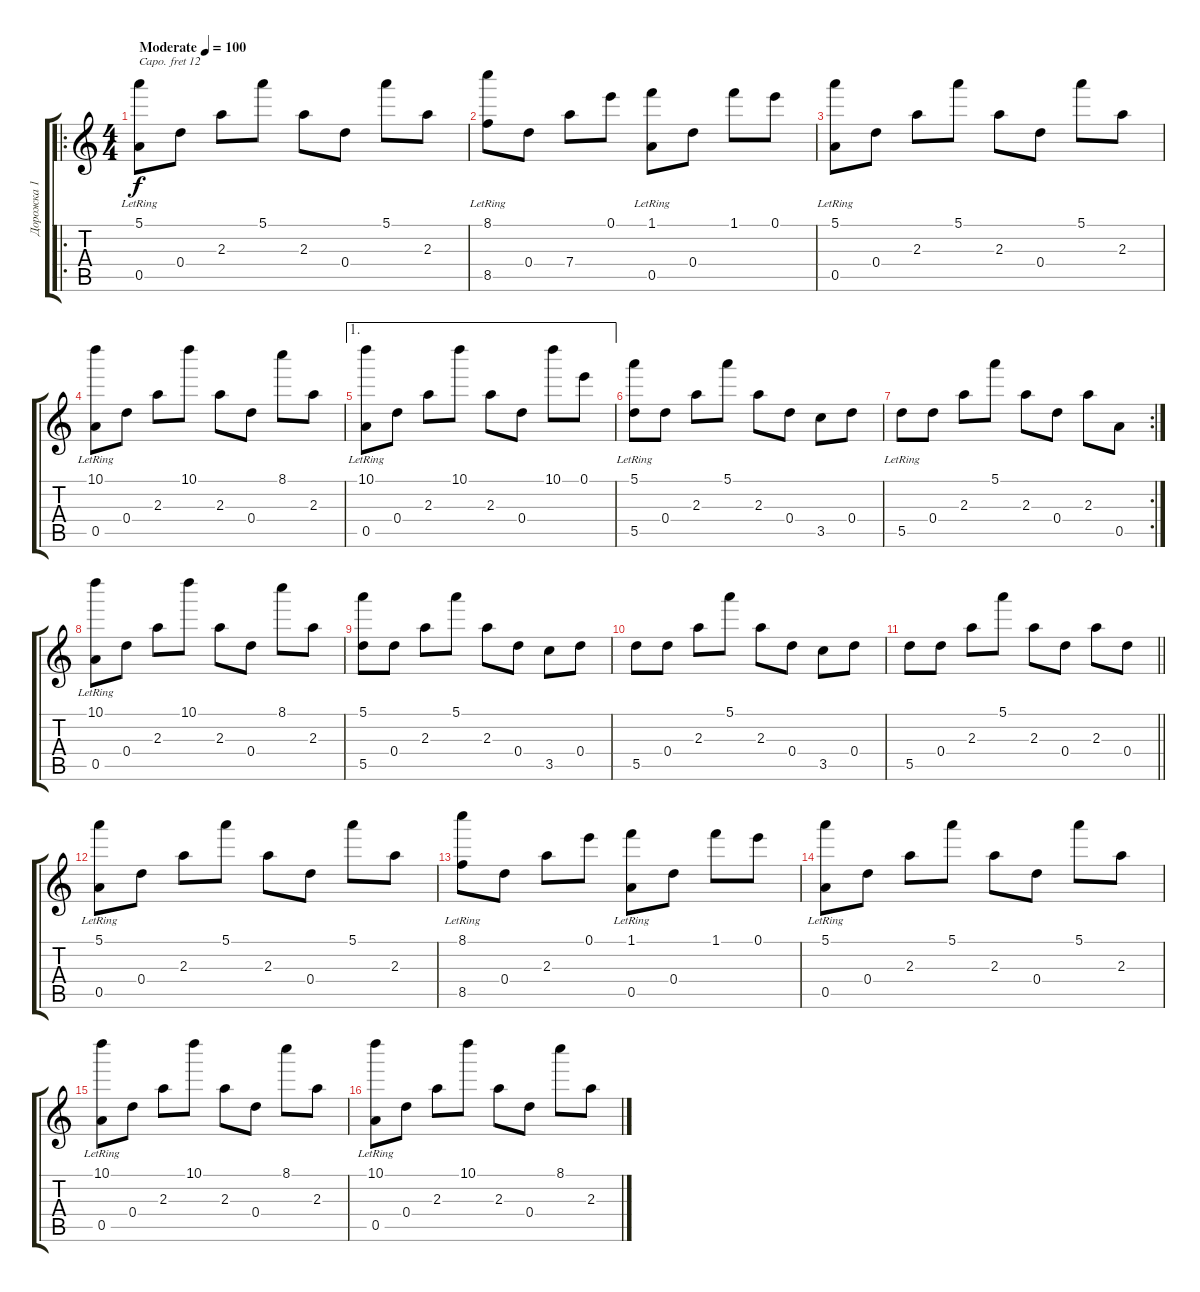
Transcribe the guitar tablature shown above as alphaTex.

\track ("Дорожка 1" "Дорожка 1") {instrument acousticguitarsteel}
\staff {score tabs}
\capo 12
\tuning (E4 B3 G3 D3 A2 E2) {hide}
\ro
\ts (4 4)
\tempo (100 "Moderate")
\clef g2
\ks c
(5.1 0.5{lr}).8{dy f instrument acousticguitarsteel} 0.4.8 2.3.8 5.1.8 2.3.8 0.4.8 5.1.8 2.3.8 |
(8.1 8.5{lr}).8 0.4.8 7.4.8 0.1.8 (1.1 0.5{lr}).8 0.4.8 1.1.8 0.1.8 |
(5.1 0.5{lr}).8 0.4.8 2.3.8 5.1.8 2.3.8 0.4.8 5.1.8 2.3.8 |
(10.1 0.5{lr}).8 0.4.8 2.3.8 10.1.8 2.3.8 0.4.8 8.1.8 2.3.8 |
\ae 1
(10.1 0.5{lr}).8 0.4.8 2.3.8 10.1.8 2.3.8 0.4.8 10.1.8 0.1.8 |
(5.1 5.5{lr}).8 0.4.8 2.3.8 5.1.8 2.3.8 0.4.8 3.5.8 0.4.8 |
\rc 2
5.5{lr}.8 0.4.8 2.3.8 5.1.8 2.3.8 0.4.8 2.3.8 0.5.8 |
(10.1 0.5{lr}).8 0.4.8 2.3.8 10.1.8 2.3.8 0.4.8 8.1.8 2.3.8 |
(5.1 5.5).8 0.4.8 2.3.8 5.1.8 2.3.8 0.4.8 3.5.8 0.4.8 |
5.5.8 0.4.8 2.3.8 5.1.8 2.3.8 0.4.8 3.5.8 0.4.8 |
\barLineRight lightlight
5.5.8 0.4.8 2.3.8 5.1.8 2.3.8 0.4.8 2.3.8 0.4.8 |
(5.1 0.5{lr}).8 0.4.8 2.3.8 5.1.8 2.3.8 0.4.8 5.1.8 2.3.8 |
(8.1 8.5{lr}).8 0.4.8 2.3.8 0.1.8 (1.1 0.5{lr}).8 0.4.8 1.1.8 0.1.8 |
(5.1 0.5{lr}).8 0.4.8 2.3.8 5.1.8 2.3.8 0.4.8 5.1.8 2.3.8 |
(10.1 0.5{lr}).8 0.4.8 2.3.8 10.1.8 2.3.8 0.4.8 8.1.8 2.3.8 |
(10.1 0.5{lr}).8 0.4.8 2.3.8 10.1.8 2.3.8 0.4.8 8.1.8 2.3.8
